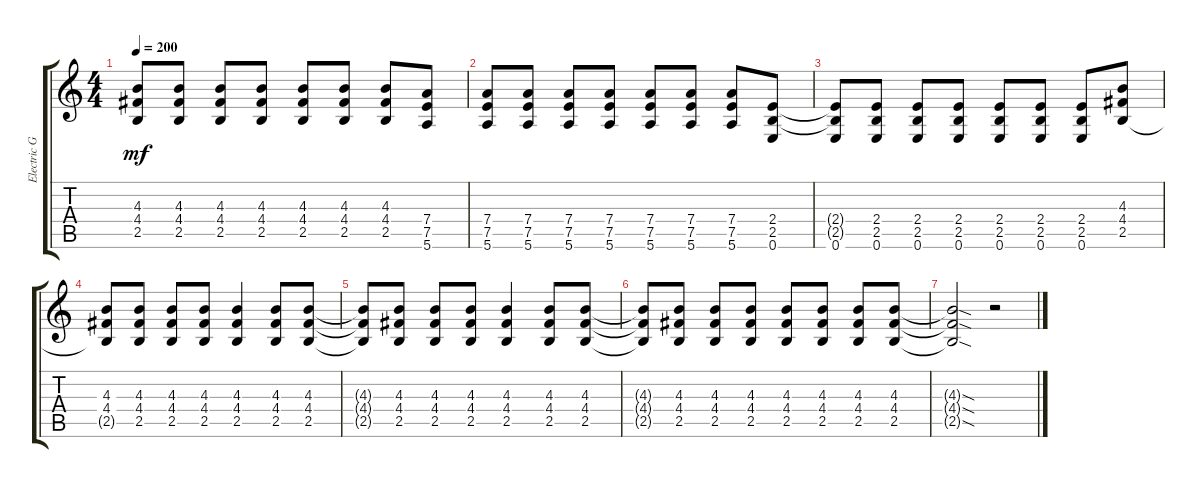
\track ("Electric Guitar" "Electric G") {instrument distortionguitar}
\staff {score tabs}
\tuning (E4 B3 G3 D3 A2 E2) {hide}
\ts (4 4)
\tempo 200
\clef g2
\ks c
(4.3 4.4 2.5).8{dy mf} (4.3 4.4 2.5).8 (4.3 4.4 2.5).8 (4.3 4.4 2.5).8 (4.3 4.4 2.5).8 (4.3 4.4 2.5).8 (4.3 4.4 2.5).8 (7.4 7.5 5.6).8 |
(7.4 7.5 5.6).8 (7.4 7.5 5.6).8 (7.4 7.5 5.6).8 (7.4 7.5 5.6).8 (7.4 7.5 5.6).8 (7.4 7.5 5.6).8 (7.4 7.5 5.6).8 (2.4 2.5 0.6).8 |
(2.4{t} 2.5{t} 0.6).8 (2.4 2.5 0.6).8 (2.4 2.5 0.6).8 (2.4 2.5 0.6).8 (2.4 2.5 0.6).8 (2.4 2.5 0.6).8 (2.4 2.5 0.6).8 (4.3 4.4 2.5).8 |
(4.3 4.4 2.5{t}).8 (4.3 4.4 2.5).8 (4.3 4.4 2.5).8 (4.3 4.4 2.5).8 (4.3 4.4 2.5).4 (4.3 4.4 2.5).8 (4.3 4.4 2.5).8 |
(4.3{t} 4.4{t} 2.5{t}).8 (4.3 4.4 2.5).8 (4.3 4.4 2.5).8 (4.3 4.4 2.5).8 (4.3 4.4 2.5).4 (4.3 4.4 2.5).8 (4.3 4.4 2.5).8 |
(4.3{t} 4.4{t} 2.5{t}).8 (4.3 4.4 2.5).8 (4.3 4.4 2.5).8 (4.3 4.4 2.5).8 (4.3 4.4 2.5).8 (4.3 4.4 2.5).8 (4.3 4.4 2.5).8 (4.3 4.4 2.5).8 |
(4.3{sod t} 4.4{sod t} 2.5{sod t}).2 r.2
